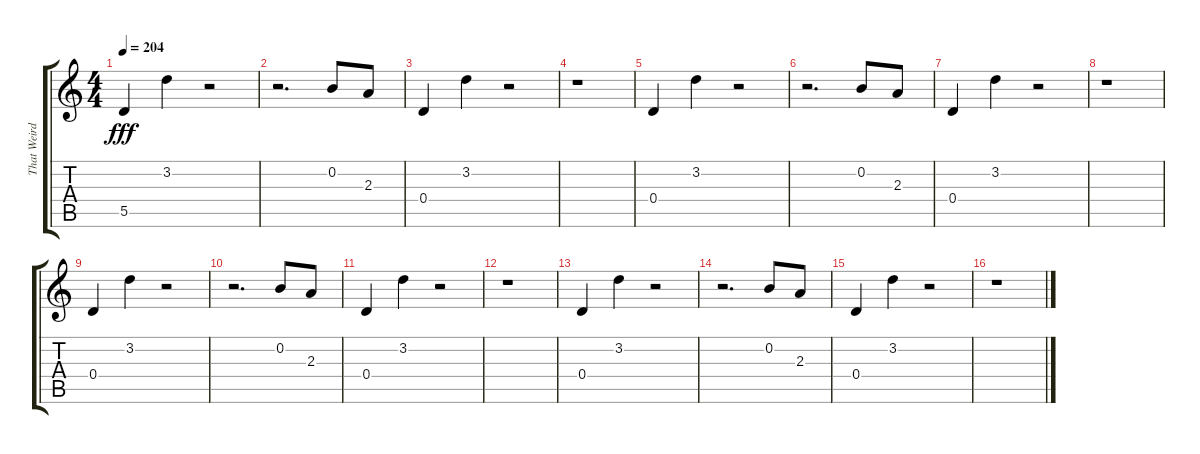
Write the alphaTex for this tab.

\track ("That Weird Guitar Thingy That I Can't Qu" "That Weird") {instrument overdrivenguitar}
\staff {score tabs}
\tuning (E4 B3 G3 D3 A2 E2) {hide}
\ts (4 4)
\tempo 204
\clef g2
\ks c
5.5.4{dy fff instrument overdrivenguitar} 3.2.4 r.2 |
r.2{d} 0.2.8 2.3.8 |
0.4.4 3.2.4 r.2 |
r.1 |
0.4.4 3.2.4 r.2 |
r.2{d} 0.2.8 2.3.8 |
0.4.4 3.2.4 r.2 |
r.1 |
0.4.4 3.2.4 r.2 |
r.2{d} 0.2.8 2.3.8 |
0.4.4 3.2.4 r.2 |
r.1 |
0.4.4 3.2.4 r.2 |
r.2{d} 0.2.8 2.3.8 |
0.4.4 3.2.4 r.2 |
r.1
